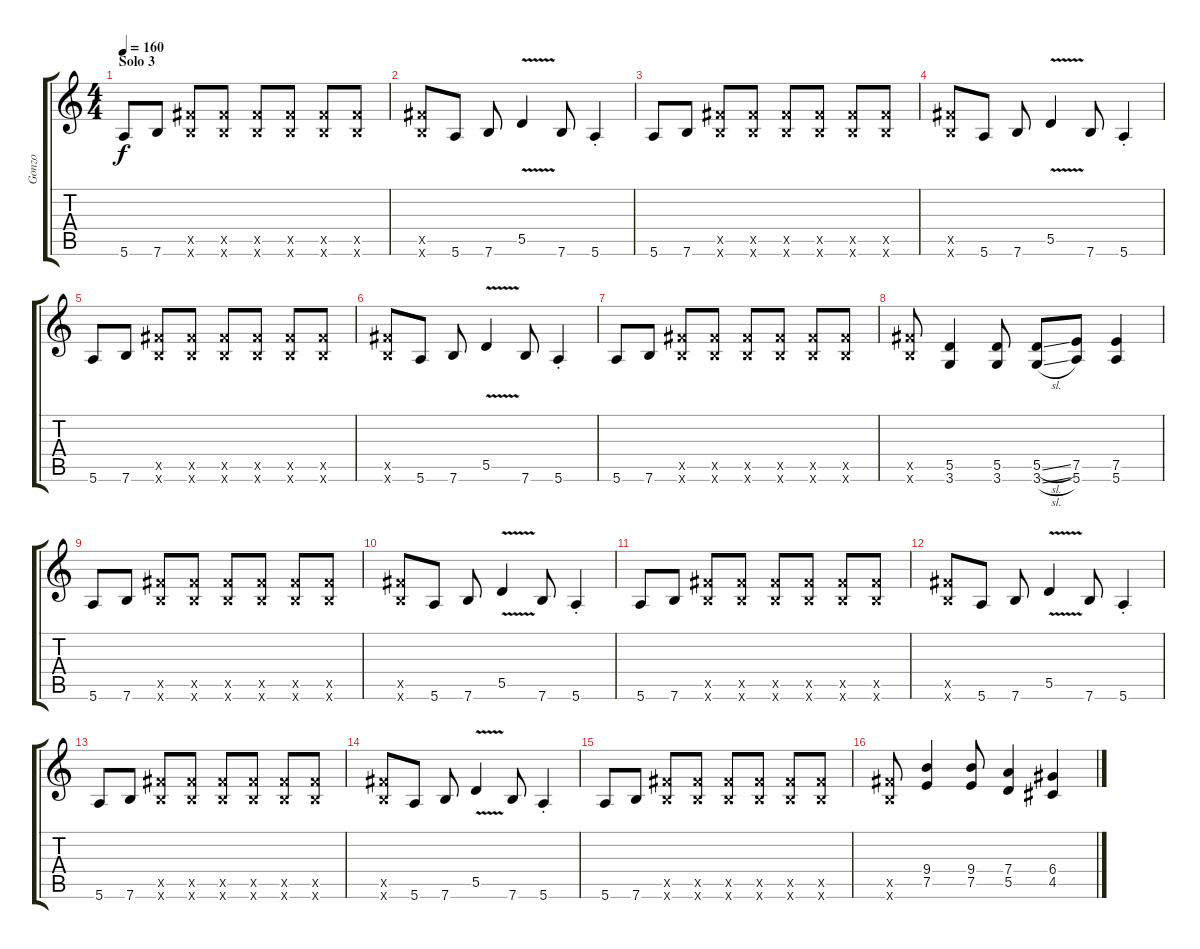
\track ("Gonzo" "Gonzo") {instrument distortionguitar}
\staff {score tabs}
\tuning (E4 B3 G3 D3 A2 E2) {hide}
\ts (4 4)
\section ("" "Solo 3")
\tempo 160
\clef g2
\ks c
5.6.8{dy f} 7.6.8 (9.5{x} 7.6{x}).8 (9.5{x} 7.6{x}).8 (9.5{x} 7.6{x}).8 (9.5{x} 7.6{x}).8 (9.5{x} 7.6{x}).8 (9.5{x} 7.6{x}).8 |
(9.5{x} 7.6{x}).8 5.6.8 7.6.8 5.5{v}.4 7.6.8 5.6{st}.4 |
5.6.8 7.6.8 (9.5{x} 7.6{x}).8 (9.5{x} 7.6{x}).8 (9.5{x} 7.6{x}).8 (9.5{x} 7.6{x}).8 (9.5{x} 7.6{x}).8 (9.5{x} 7.6{x}).8 |
(9.5{x} 7.6{x}).8 5.6.8 7.6.8 5.5{v}.4 7.6.8 5.6{st}.4 |
5.6.8 7.6.8 (9.5{x} 7.6{x}).8 (9.5{x} 7.6{x}).8 (9.5{x} 7.6{x}).8 (9.5{x} 7.6{x}).8 (9.5{x} 7.6{x}).8 (9.5{x} 7.6{x}).8 |
(9.5{x} 7.6{x}).8 5.6.8 7.6.8 5.5{v}.4 7.6.8 5.6{st}.4 |
5.6.8 7.6.8 (9.5{x} 7.6{x}).8 (9.5{x} 7.6{x}).8 (9.5{x} 7.6{x}).8 (9.5{x} 7.6{x}).8 (9.5{x} 7.6{x}).8 (9.5{x} 7.6{x}).8 |
(9.5{x} 7.6{x}).8 (5.5 3.6).4 (5.5 3.6).8 (5.5{sl} 3.6{sl}).8 (7.5 5.6).8 (7.5 5.6).4 |
5.6.8 7.6.8 (9.5{x} 7.6{x}).8 (9.5{x} 7.6{x}).8 (9.5{x} 7.6{x}).8 (9.5{x} 7.6{x}).8 (9.5{x} 7.6{x}).8 (9.5{x} 7.6{x}).8 |
(9.5{x} 7.6{x}).8 5.6.8 7.6.8 5.5{v}.4 7.6.8 5.6{st}.4 |
5.6.8 7.6.8 (9.5{x} 7.6{x}).8 (9.5{x} 7.6{x}).8 (9.5{x} 7.6{x}).8 (9.5{x} 7.6{x}).8 (9.5{x} 7.6{x}).8 (9.5{x} 7.6{x}).8 |
(9.5{x} 7.6{x}).8 5.6.8 7.6.8 5.5{v}.4 7.6.8 5.6{st}.4 |
5.6.8 7.6.8 (9.5{x} 7.6{x}).8 (9.5{x} 7.6{x}).8 (9.5{x} 7.6{x}).8 (9.5{x} 7.6{x}).8 (9.5{x} 7.6{x}).8 (9.5{x} 7.6{x}).8 |
(9.5{x} 7.6{x}).8 5.6.8 7.6.8 5.5{v}.4 7.6.8 5.6{st}.4 |
5.6.8 7.6.8 (9.5{x} 7.6{x}).8 (9.5{x} 7.6{x}).8 (9.5{x} 7.6{x}).8 (9.5{x} 7.6{x}).8 (9.5{x} 7.6{x}).8 (9.5{x} 7.6{x}).8 |
(9.5{x} 7.6{x}).8 (9.4 7.5).4 (9.4 7.5).8 (7.4 5.5).4 (6.4 4.5).4
